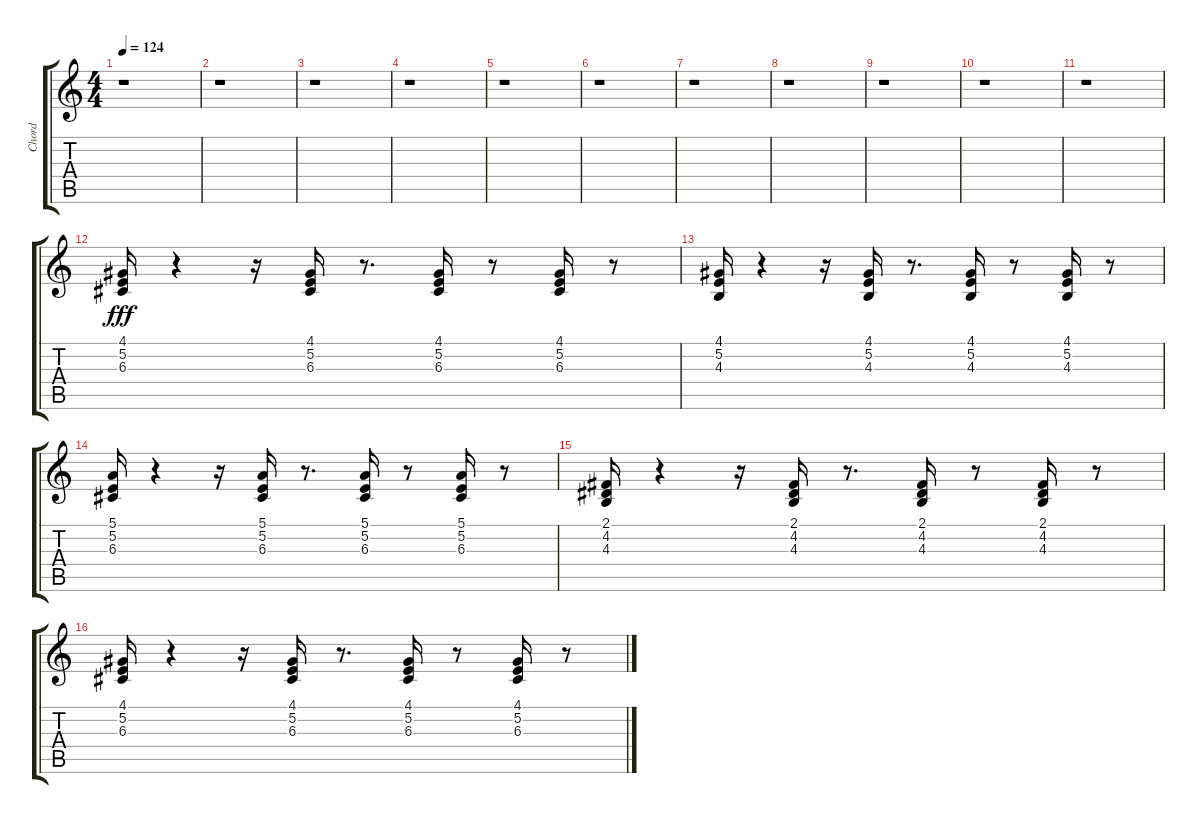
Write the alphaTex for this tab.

\track ("Chord" "Chord") {instrument electricpiano2}
\staff {score tabs}
\tuning (E4 B3 G3 D3 A2 E2) {hide}
\ts (4 4)
\tempo 124
\clef g2
\ks c
r.1{dy fff} |
r.1 |
r.1 |
r.1 |
r.1 |
r.1 |
r.1 |
r.1 |
r.1 |
r.1 |
r.1 |
(4.1 5.2 6.3).16 r.4 r.16 (4.1 5.2 6.3).16 r.8{d} (4.1 5.2 6.3).16 r.8 (4.1 5.2 6.3).16 r.8 |
(4.1 5.2 4.3).16 r.4 r.16 (4.1 5.2 4.3).16 r.8{d} (4.1 5.2 4.3).16 r.8 (4.1 5.2 4.3).16 r.8 |
(5.1 5.2 6.3).16 r.4 r.16 (5.1 5.2 6.3).16 r.8{d} (5.1 5.2 6.3).16 r.8 (5.1 5.2 6.3).16 r.8 |
(2.1 4.2 4.3).16 r.4 r.16 (2.1 4.2 4.3).16 r.8{d} (2.1 4.2 4.3).16 r.8 (2.1 4.2 4.3).16 r.8 |
(4.1 5.2 6.3).16 r.4 r.16 (4.1 5.2 6.3).16 r.8{d} (4.1 5.2 6.3).16 r.8 (4.1 5.2 6.3).16 r.8
